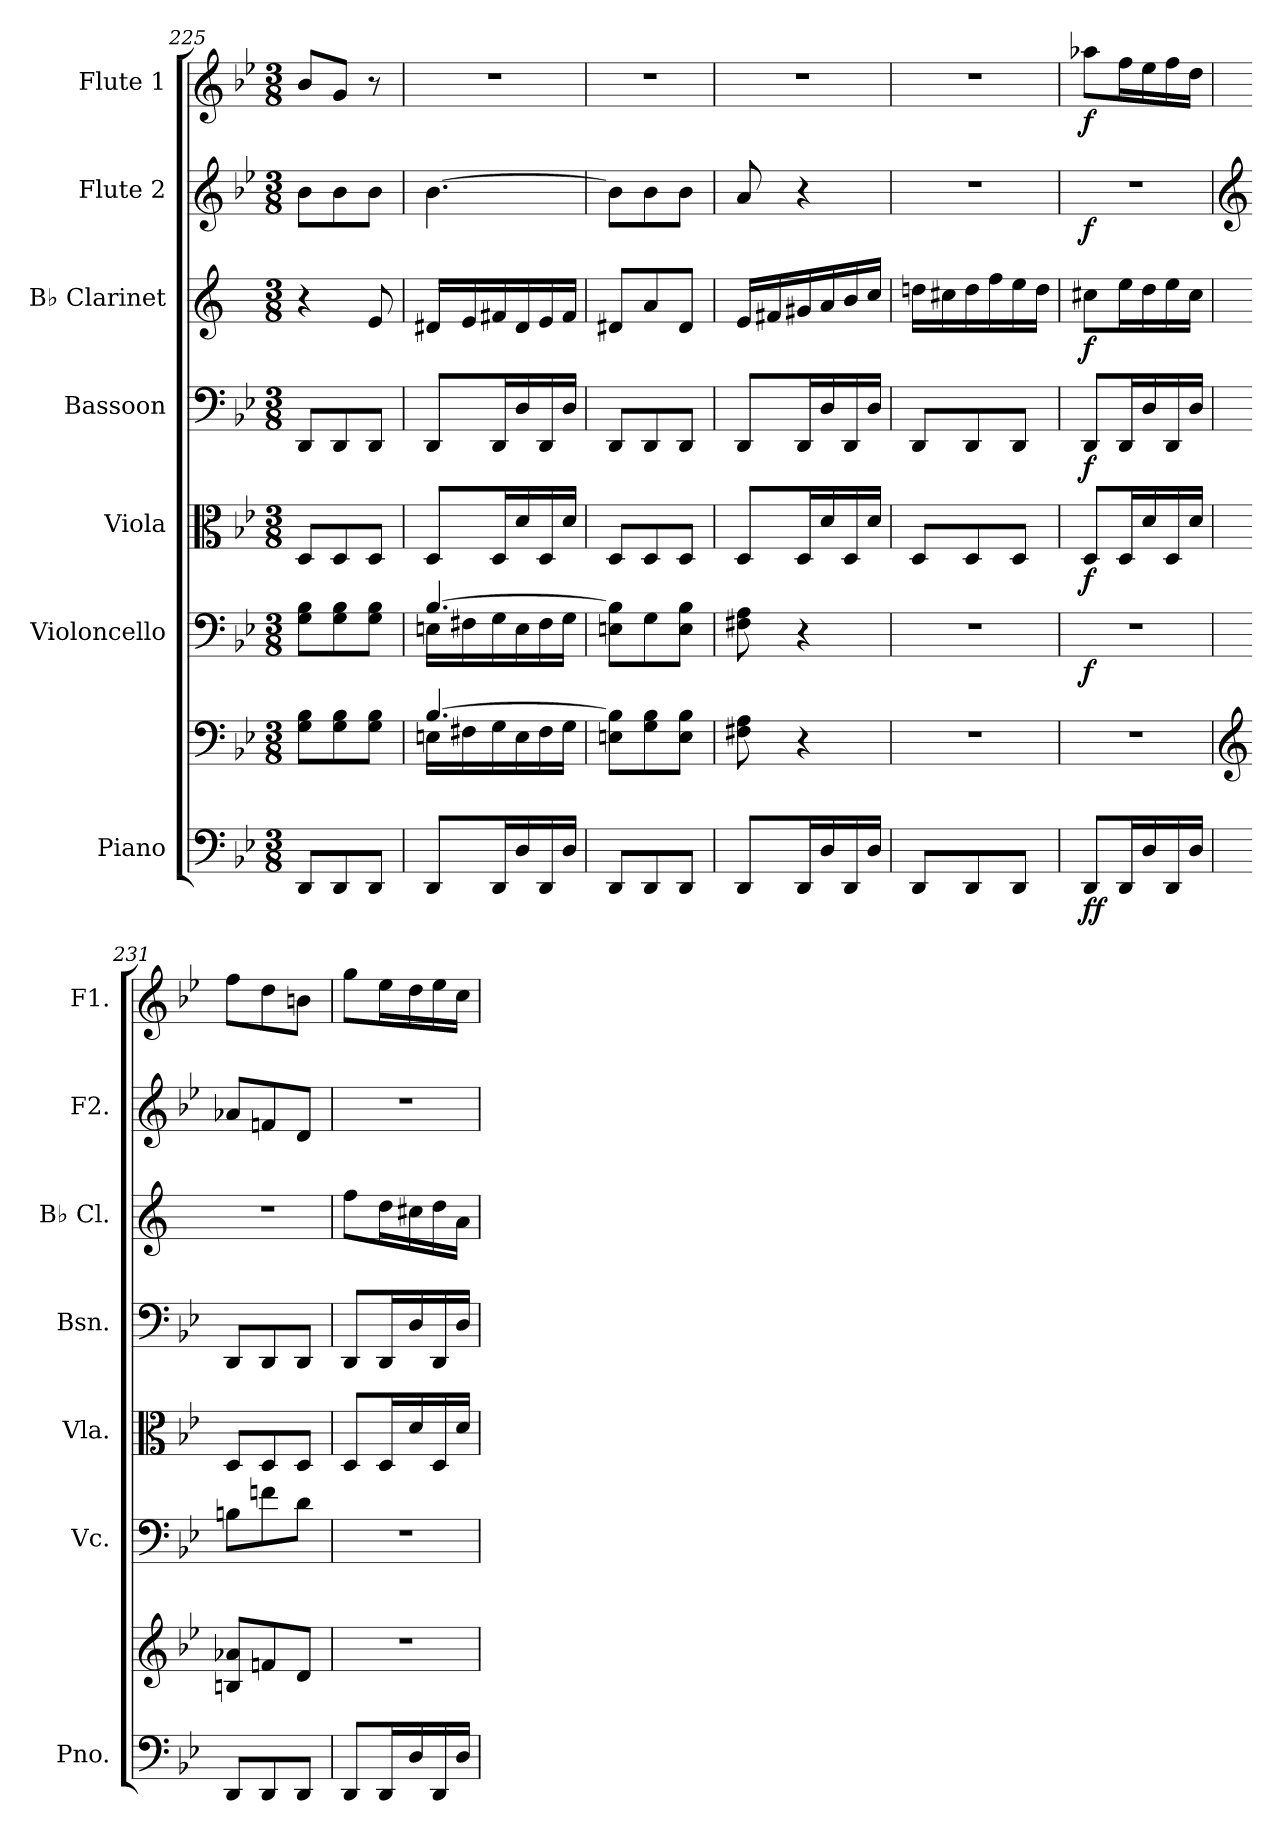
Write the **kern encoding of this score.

**kern	**kern	**dynam	**kern	**dynam	**kern	**dynam	**kern	**dynam	**kern	**dynam	**kern	**dynam	**kern	**dynam
*part7	*part7	*part7	*part6	*part6	*part5	*part5	*part4	*part4	*part3	*part3	*part2	*part2	*part1	*part1
*staff8	*staff7	*staff7/8	*staff6	*staff6	*staff5	*staff5	*staff4	*staff4	*staff3	*staff3	*staff2	*staff2	*staff1	*staff1
*I"Piano	*	*	*I"Violoncello	*	*I"Viola	*	*I"Bassoon	*	*I"B♭ Clarinet	*	*I"Flute 2	*	*I"Flute 1	*
*I'Pno.	*	*	*I'Vc.	*	*I'Vla.	*	*I'Bsn.	*	*I'B♭ Cl.	*	*I'F2.	*	*I'F1.	*
*clefF4	*clefF4	*	*clefF4	*	*clefC3	*	*clefF4	*	*clefG2	*	*clefG2	*	*clefG2	*
*	*	*	*	*	*	*	*	*	*ITrd1c2	*	*	*	*	*
*k[b-e-]	*k[b-e-]	*	*k[b-e-]	*	*k[b-e-]	*	*k[b-e-]	*	*k[b-e-]	*	*k[b-e-]	*	*k[b-e-]	*
*M3/8	*M3/8	*	*M3/8	*	*M3/8	*	*M3/8	*	*M3/8	*	*M3/8	*	*M3/8	*
=225	=225	=225	=225	=225	=225	=225	=225	=225	=225	=225	=225	=225	=225	=225
8DD/L	8G\ 8B-\L	.	8G\ 8B-\L	.	8D/L	.	8DD/L	.	4r	.	8b-\L	.	8b-/L	.
8DD/	8G\ 8B-\	.	8G\ 8B-\	.	8D/	.	8DD/	.	.	.	8b-\	.	8g/J	.
8DD/J	8G\ 8B-\J	.	8G\ 8B-\J	.	8D/J	.	8DD/J	.	8d/	.	8b-\J	.	8r	.
!!LO:PB:g=z
=226	=226	=226	=226	=226	=226	=226	=226	=226	=226	=226	=226	=226	=226	=226
*	*^	*	*^	*	*	*	*	*	*	*	*	*	*	*
8DD/L	[4.B-/	16En\LL	.	[4.B-/	16En\LL	.	8D/L	.	8DD/L	.	16c#X/LL	.	[4.b-\	.	4.r	.
.	.	16F#X\	.	.	16F#X\	.	.	.	.	.	16d/	.	.	.	.	.
16DD/L	.	16G\	.	.	16G\	.	16D/L	.	16DD/L	.	16en/	.	.	.	.	.
16D/	.	16E\	.	.	16E\	.	16d/	.	16D/	.	16c#/	.	.	.	.	.
16DD/	.	16F#\	.	.	16F#\	.	16D/	.	16DD/	.	16d/	.	.	.	.	.
16D/JJ	.	16G\JJ	.	.	16G\JJ	.	16d/JJ	.	16D/JJ	.	16e/JJ	.	.	.	.	.
*	*v	*v	*	*	*	*	*	*	*	*	*	*	*	*	*	*
*	*	*	*v	*v	*	*	*	*	*	*	*	*	*	*	*
=227	=227	=227	=227	=227	=227	=227	=227	=227	=227	=227	=227	=227	=227	=227
8DD/L	8En\ 8B-\]L	.	8En\ 8B-\]L	.	8D/L	.	8DD/L	.	8c#X/L	.	8b-\L]	.	4.r	.
8DD/	8G\ 8B-\	.	8G\	.	8D/	.	8DD/	.	8g/	.	8b-\	.	.	.
8DD/J	8E\ 8B-\J	.	8E\ 8B-\J	.	8D/J	.	8DD/J	.	8c#/J	.	8b-\J	.	.	.
=228	=228	=228	=228	=228	=228	=228	=228	=228	=228	=228	=228	=228	=228	=228
8DD/L	8F#X\ 8A\	.	8F#X\ 8A\	.	8D/L	.	8DD/L	.	16d/LL	.	8a/	.	4.r	.
.	.	.	.	.	.	.	.	.	16en/	.	.	.	.	.
16DD/L	4r	.	4r	.	16D/L	.	16DD/L	.	16f#X/	.	4r	.	.	.
16D/	.	.	.	.	16d/	.	16D/	.	16g/	.	.	.	.	.
16DD/	.	.	.	.	16D/	.	16DD/	.	16a/	.	.	.	.	.
16D/JJ	.	.	.	.	16d/JJ	.	16D/JJ	.	16b-/JJ	.	.	.	.	.
=229	=229	=229	=229	=229	=229	=229	=229	=229	=229	=229	=229	=229	=229	=229
8DD/L	4.r	.	4.r	.	8D/L	.	8DD/L	.	16ccn\LL	.	4.r	.	4.r	.
.	.	.	.	.	.	.	.	.	16bn\	.	.	.	.	.
8DD/	.	.	.	.	8D/	.	8DD/	.	16cc\	.	.	.	.	.
.	.	.	.	.	.	.	.	.	16ee-\	.	.	.	.	.
8DD/J	.	.	.	.	8D/J	.	8DD/J	.	16dd\	.	.	.	.	.
.	.	.	.	.	.	.	.	.	16cc\JJ	.	.	.	.	.
=230	=230	=230	=230	=230	=230	=230	=230	=230	=230	=230	=230	=230	=230	=230
!	!	!LO:DY:b=2	!	!	!	!	!	!	!	!	!	!	!	!
!	!	!LO:DY:n=1:b	!	!LO:DY:b	!	!LO:DY:b	!	!LO:DY:b	!	!LO:DY:b	!	!LO:DY:b	!	!LO:DY:b
8DD/L	4.r	f f	4.r	f	8D/L	f	8DD/L	f	8bn\L	f	4.r	f	8aa-X\L	f
16DD/L	.	.	.	.	16D/L	.	16DD/L	.	16dd\L	.	.	.	16ff\L	.
16D/	.	.	.	.	16d/	.	16D/	.	16cc\	.	.	.	16ee-\	.
16DD/	.	.	.	.	16D/	.	16DD/	.	16dd\	.	.	.	16ff\	.
16D/JJ	.	.	.	.	16d/JJ	.	16D/JJ	.	16b\JJ	.	.	.	16dd\JJ	.
=231	=231	=231	=231	=231	=231	=231	=231	=231	=231	=231	=231	=231	=231	=231
*	*clefG2	*	*	*	*	*	*	*	*	*	*clefG2	*	*	*
8DD/L	8Bn/ 8a-X/L	.	8Bn\L	.	8D/L	.	8DD/L	.	4.r	.	8a-X/L	.	8ff\L	.
8DD/	8fn/	.	8fn\	.	8D/	.	8DD/	.	.	.	8fn/	.	8dd\	.
8DD/J	8d/J	.	8d\J	.	8D/J	.	8DD/J	.	.	.	8d/J	.	8bn\J	.
=232	=232	=232	=232	=232	=232	=232	=232	=232	=232	=232	=232	=232	=232	=232
8DD/L	4.r	.	4.r	.	8D/L	.	8DD/L	.	8ee-\L	.	4.r	.	8gg\L	.
16DD/L	.	.	.	.	16D/L	.	16DD/L	.	16cc\L	.	.	.	16ee-\L	.
16D/	.	.	.	.	16d/	.	16D/	.	16bn\	.	.	.	16dd\	.
16DD/	.	.	.	.	16D/	.	16DD/	.	16cc\	.	.	.	16ee-\	.
16D/JJ	.	.	.	.	16d/JJ	.	16D/JJ	.	16g\JJ	.	.	.	16cc\JJ	.
=	=	=	=	=	=	=	=	=	=	=	=	=	=	=
*-	*-	*-	*-	*-	*-	*-	*-	*-	*-	*-	*-	*-	*-	*-
